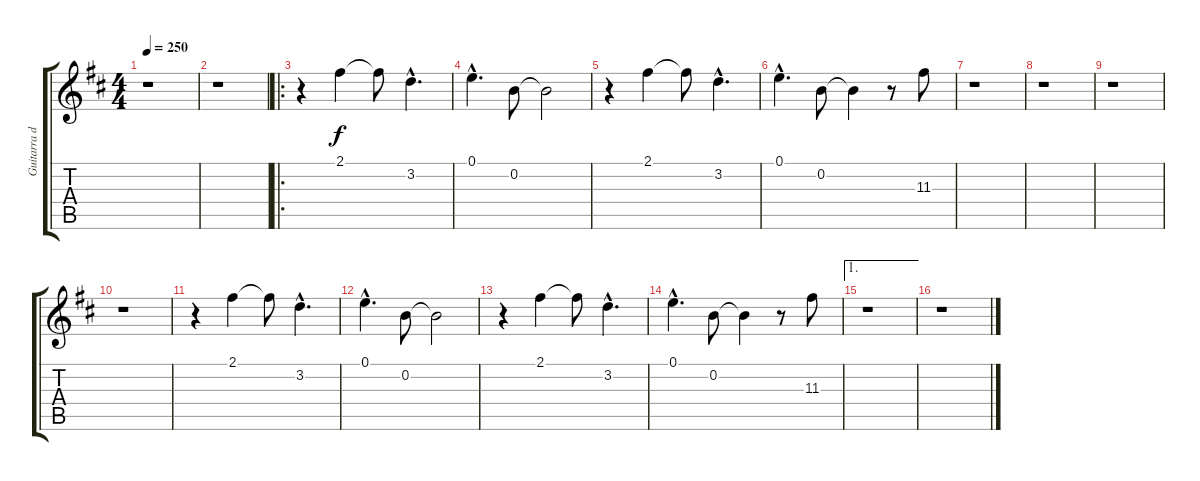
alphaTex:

\track ("Guitarra de Apoyo" "Guitarra d") {instrument distortionguitar}
\staff {score tabs}
\tuning (E4 B3 G3 D3 A2 E2) {hide}
\ts (4 4)
\tempo 250
\clef g2
\ks d
r.1{dy f} |
r.1 |
\ro
r.4 2.1.4 2.1{t}.8 3.2{hac}.4{d} |
0.1{hac}.4{d} 0.2.8 0.2{t}.2 |
r.4 2.1.4 2.1{t}.8 3.2{hac}.4{d} |
0.1{hac}.4{d} 0.2.8 0.2{t}.4 r.8 11.3.8 |
r.1 |
r.1 |
r.1 |
r.1 |
r.4 2.1.4 2.1{t}.8 3.2{hac}.4{d} |
0.1{hac}.4{d} 0.2.8 0.2{t}.2 |
r.4 2.1.4 2.1{t}.8 3.2{hac}.4{d} |
0.1{hac}.4{d} 0.2.8 0.2{t}.4 r.8 11.3.8 |
\ae 1
r.1 |
r.1
